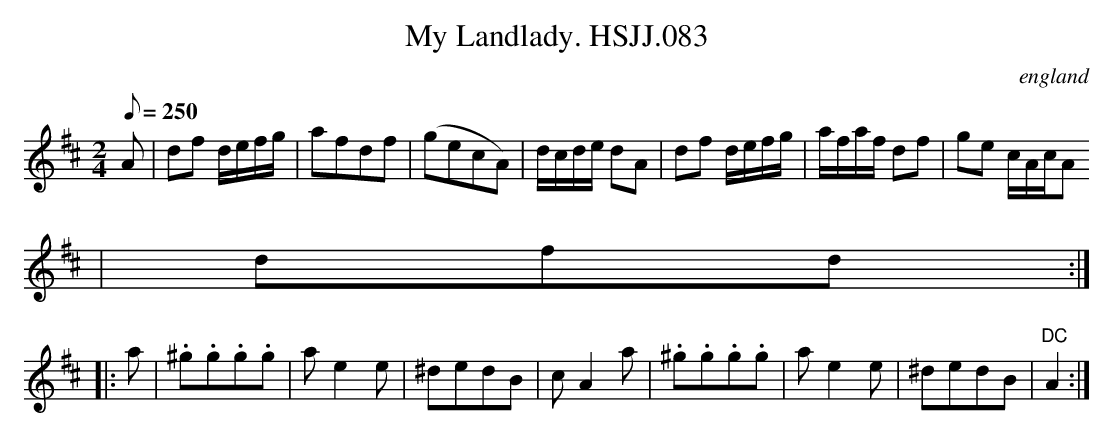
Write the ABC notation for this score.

X:1
T:My Landlady. HSJJ.083
O:england
M:2/4
L:1/8
Q:250
K:D
A|df d/e/f/g/|afdf|(gecA)|d/c/d/e/ dA|df d/e/f/g/|a/f/a/f/ df|ge c/A/c/A
/|dfd:|
|:a|.^g.g.g.g|ae2e|^dedB|cA2a|.^g.g.g.g|ae2e|^dedB|"DC"A2:|]
